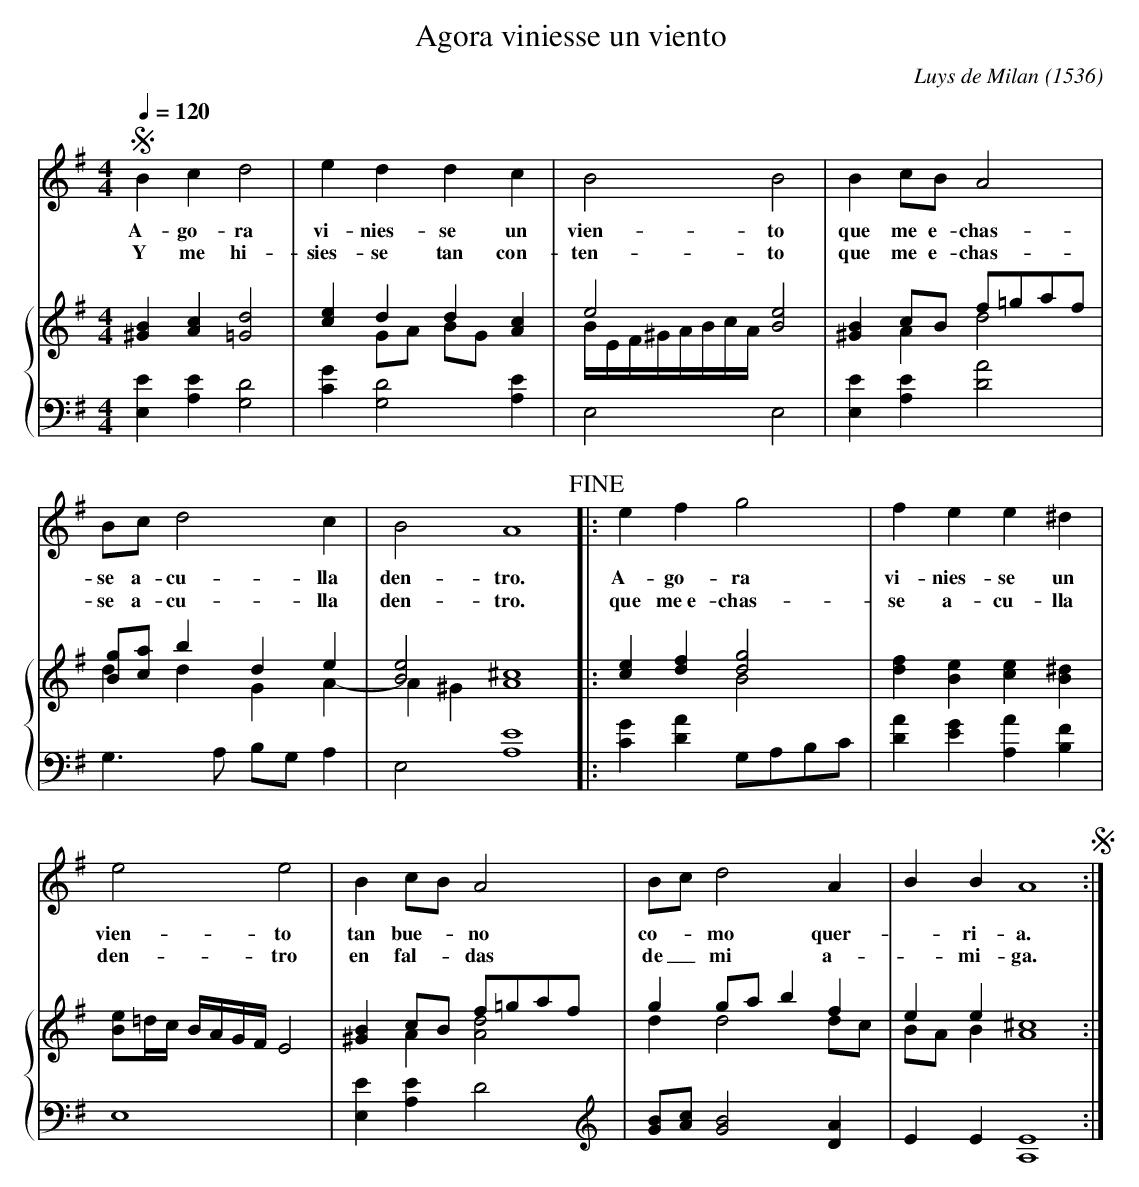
X:1
T:Agora viniesse un viento
C:Luys de Milan (1536)
M:4/4
Q:1/4=120
K:Em
%%staves 1 {2 *3 4}
V:1
SB2c2d4|e2d2d2c2|B4B4|B2cBA4|
w:A-go-ra vi-nies-se un vien-to que me e-chas-
w:Y me hi-sies-se tan con-ten-to que me e-chas-
Bcd4c2|B4A8!fine!|:e2f2g4|f2e2e2^d2|
w:se a-cu-lla den-tro. A-go-ra vi-nies-se un
w:se a-cu-lla den-tro. que me~e-chas-se a-cu-lla
e4e4|B2cBA4|Bcd4A2|B2B2A8S:|
w:vien-to tan bue--no co--mo quer--ri-a.
w:den-tro en fal--das de_ mi a--mi-ga.
V:2
[B2^G2][c2A2][d4=G4]|[e2c2]d2d2[c2A2]|e4[e4B4]|[B2^G2]cB f=gaf|
[gB][ac]b2d2e2|[e4B4][^c8A8]|:[e2c2][f2d2][g4d4]|[f2d2][e2B2][e2c2][^d2B2]|
[eB]=d/c/ B/A/G/F/E4|[B2^G2]cB f=gaf|g2gab2f2|e2e2[^c8A8]:|
V:3
x2x2x4|x2GA BGx2|B/E/F/^G/A/B/c/A/x4|x2A2d4|
d2d2G2A2-|A2^G2x8|:x2x2B4|x2x2x2x2|
x4x4|x2A2[d4A4]|d2d4dc|BAB2x8:|
V:4 bass
[E2E,2][E2A,2][D4G,4]|[G2C2][D4G,4][E2A,2]|E,4E,4|[E2E,2][E2A,2][A4D4]|
G,3A, B,G,A,2|E,4[E8A,8]|:[G2C2][A2D2]G,A,B,C|[A2D2][G2E2][A2A,2][F2B,2]|
E,8|[E,E]2[A,E]2D4|\
K: treble
[GB][Ac][GB]4[DA]2|E2E2[A,E]8:|
